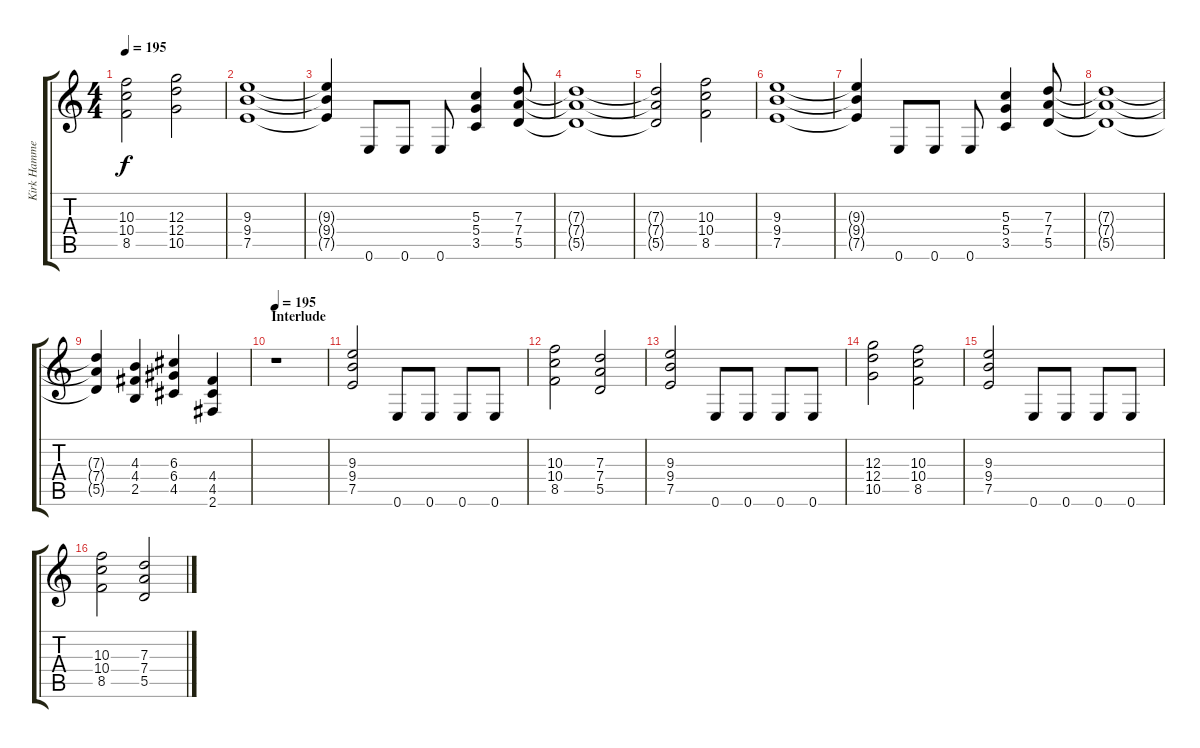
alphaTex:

\track ("Kirk Hammet (Guitar)" "Kirk Hamme") {instrument distortionguitar}
\staff {score tabs}
\tuning (E4 B3 G3 D3 A2 E2) {hide}
\ts (4 4)
\tempo 195
\clef g2
\ks c
(10.3 10.4 8.5).2{dy f} (12.3 12.4 10.5).2 |
(9.3 9.4 7.5).1 |
(9.3{t} 9.4{t} 7.5{t}).4 0.6.8 0.6.8 0.6.8 (5.3 5.4 3.5).4 (7.3 7.4 5.5).8 |
(7.3{t} 7.4{t} 5.5{t}).1 |
(7.3{t} 7.4{t} 5.5{t}).2 (10.3 10.4 8.5).2 |
(9.3 9.4 7.5).1 |
(9.3{t} 9.4{t} 7.5{t}).4 0.6.8 0.6.8 0.6.8 (5.3 5.4 3.5).4 (7.3 7.4 5.5).8 |
(7.3{t} 7.4{t} 5.5{t}).1 |
(7.3{t} 7.4{t} 5.5{t}).4 (4.3 4.4 2.5).4 (6.3 6.4 4.5).4 (4.4 4.5 2.6).4 |
\section ("" "Interlude")
\tempo 195
r.1 |
(9.3 9.4 7.5).2 0.6.8 0.6.8 0.6.8 0.6.8 |
(10.3 10.4 8.5).2 (7.3 7.4 5.5).2 |
(9.3 9.4 7.5).2 0.6.8 0.6.8 0.6.8 0.6.8 |
(12.3 12.4 10.5).2 (10.3 10.4 8.5).2 |
(9.3 9.4 7.5).2 0.6.8 0.6.8 0.6.8 0.6.8 |
(10.3 10.4 8.5).2 (7.3 7.4 5.5).2
